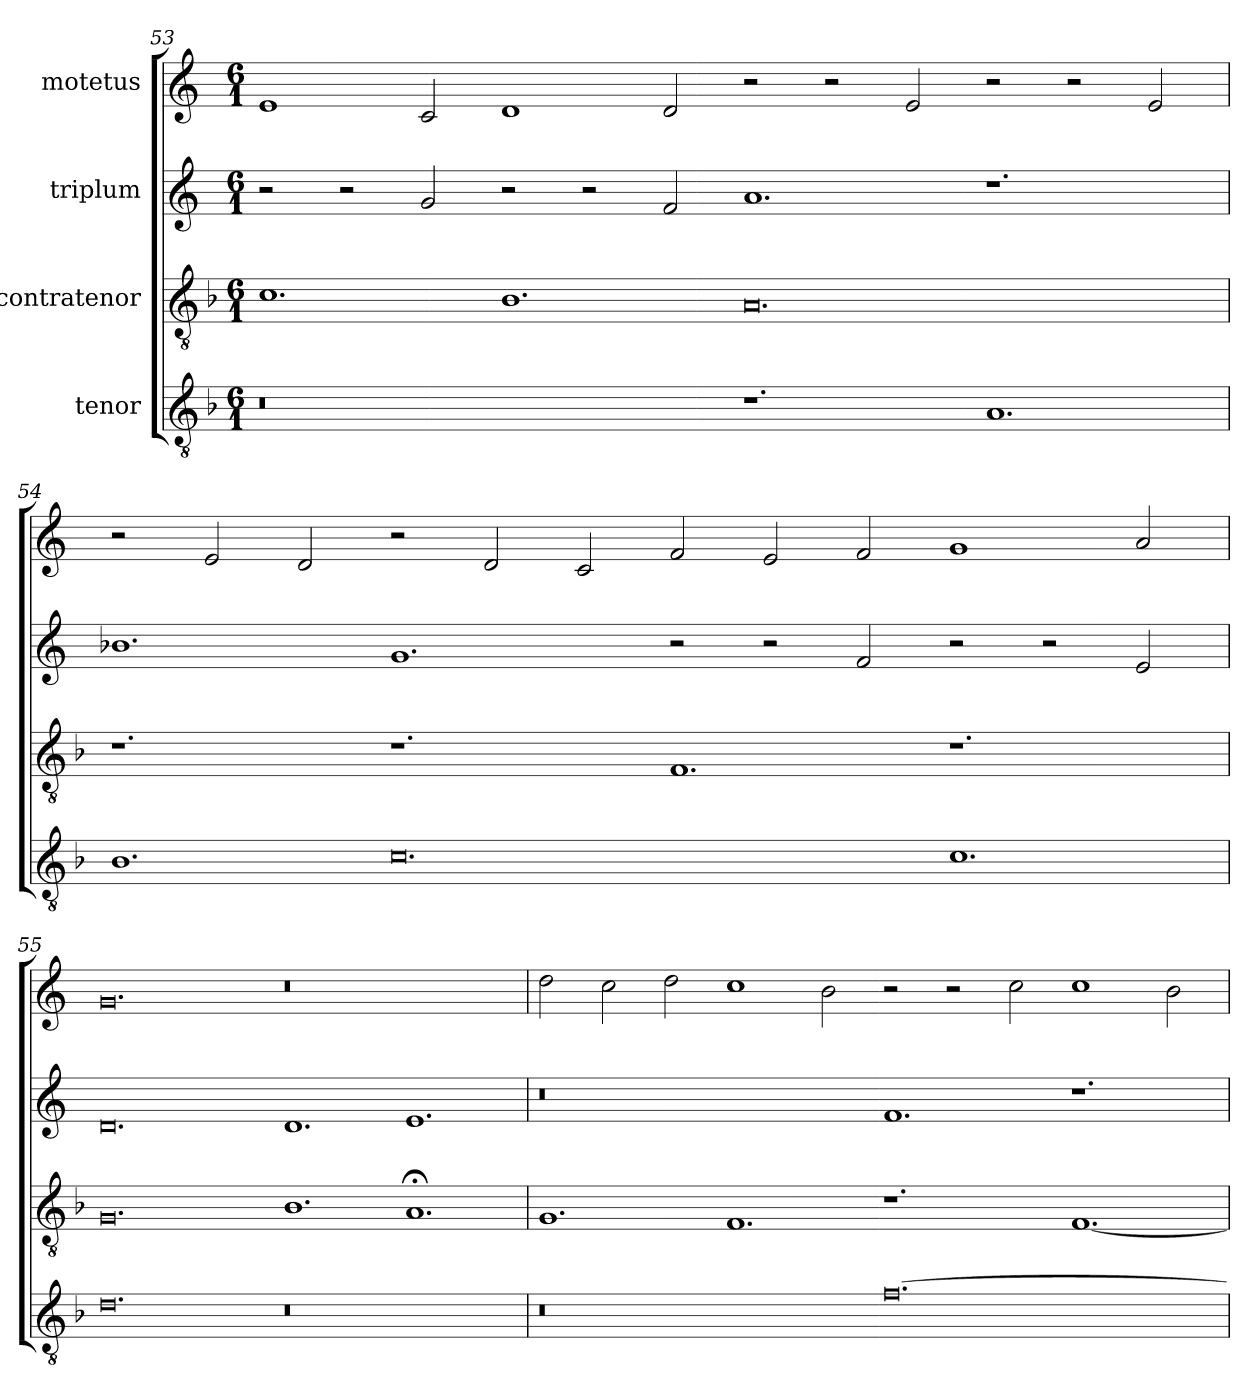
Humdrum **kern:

**kern	**kern	**kern	**kern
*part4	*part3	*part2	*part1
*staff4	*staff3	*staff2	*staff1
*I"tenor	*I"contratenor	*I"triplum	*I"motetus
*clefGv2	*clefGv2	*clefG2	*clefG2
*k[b-]	*k[b-]	*k[]	*k[]
*F:	*F:	*C:	*C:
*M6/1	*M6/1	*M6/1	*M6/1
=53	=53	=53	=53
0.r	1.c\	2r	1e/
.	.	2r	.
.	.	2g/	2c/
.	1.B-\	2r	1d/
.	.	2r	.
.	.	2f/	2d/
1.r	0.A/	1.a/	2r
.	.	.	2r
.	.	.	2e/
1.A/	.	1.r	2r
.	.	.	2r
.	.	.	2e/
=54	=54	=54	=54
1.B-\	1.r	1.b-X\	2r
.	.	.	2e/
.	.	.	2d/
0.c\	1.r	1.g/	2r
.	.	.	2d/
.	.	.	2c/
.	1.F/	2r	2f/
.	.	2r	2e/
.	.	2f/	2f/
1.c\	1.r	2r	1g/
.	.	2r	.
.	.	2e/	2a/
=55	=55	=55	=55
0.d\	0.G/	0.d/	0.g/
0.r	1.B-\	1.d/	0.r
.	1.A;</	1.e/	.
=56	=56	=56	=56
0.r	1.G/	0.r	2dd\
.	.	.	2cc\
.	.	.	2dd\
.	1.F/	.	1cc\
.	.	.	2b\
[0.f\	1.r	1.f/	2r
.	.	.	2r
.	.	.	2cc\
.	[1.F/	1.r	1cc\
.	.	.	2b\
=	=	=	=
*-	*-	*-	*-
